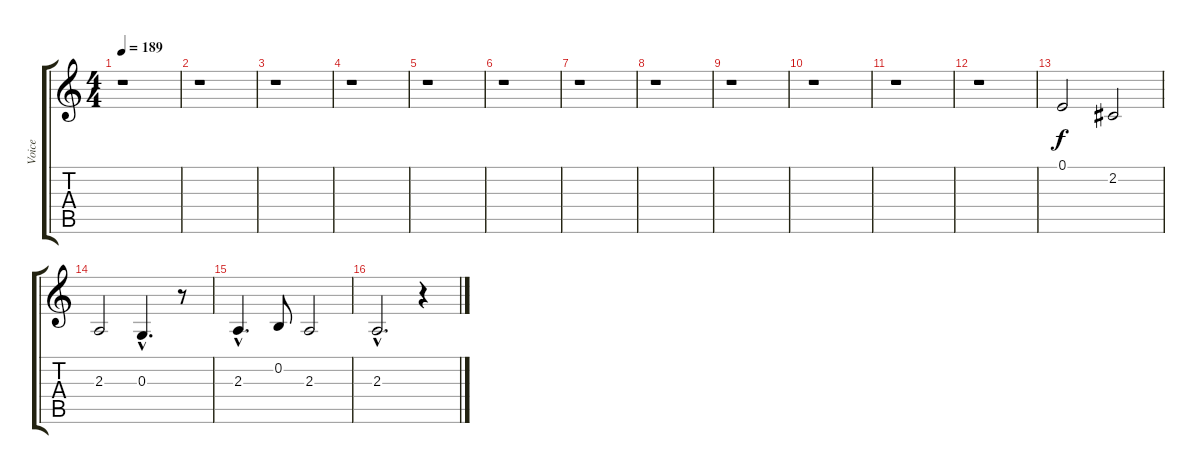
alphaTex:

\track ("Voice" "Voice") {instrument lead6voice}
\staff {score tabs}
\tuning (E4 B3 G3 D3 A2 E2) {hide}
\ts (4 4)
\tempo 189
\clef g2
\ks c
r.1{dy f instrument lead6voice} |
r.1 |
r.1 |
r.1 |
r.1 |
r.1 |
r.1 |
r.1 |
r.1 |
r.1 |
r.1 |
r.1 |
0.1.2 2.2.2 |
2.3.2 0.3{hac}.4{d} r.8 |
2.3{hac}.4{d} 0.2.8 2.3.2 |
2.3{hac}.2{d} r.4
